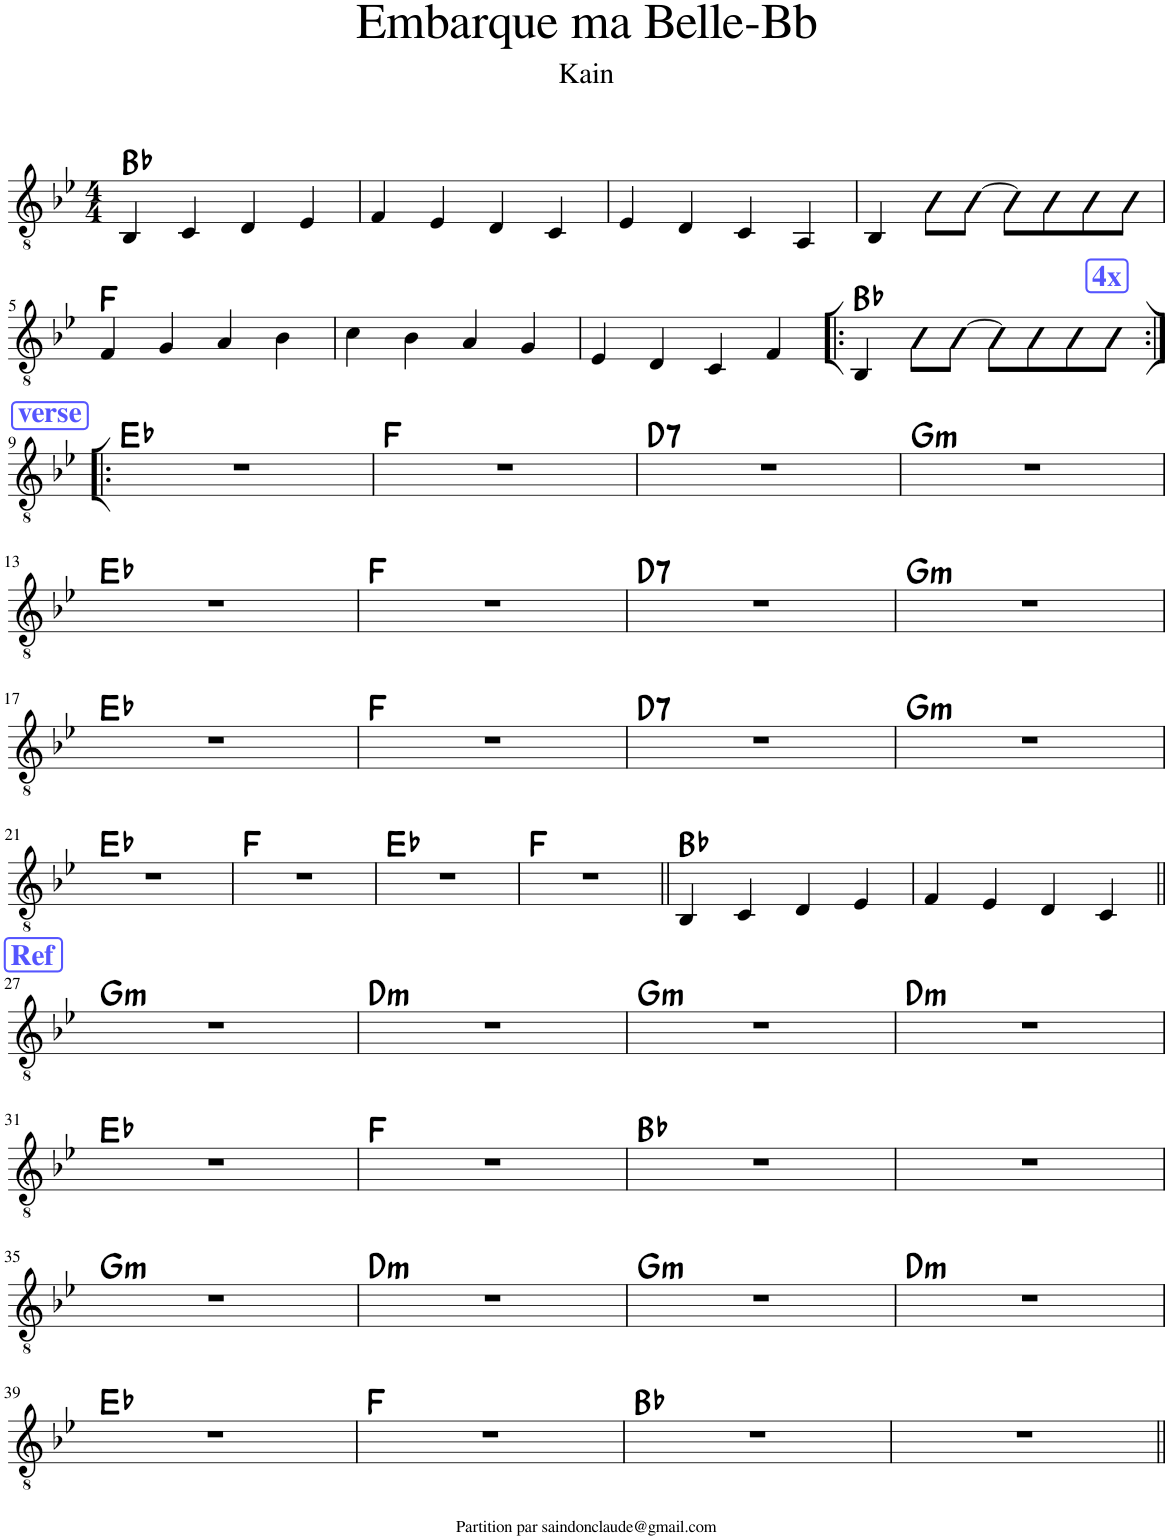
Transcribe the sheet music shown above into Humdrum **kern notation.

**kern	**harte
*part1	*part1
*staff1	*
*I"Classical Guitar	*
*I'Guit.	*
*clefGv2	*
*k[b-e-]	*
*M4/4	*
=1	=1
4BB-/	Bb:maj
4C/	.
4D/	.
4E-/	.
=2	=2
4F/	.
4E-/	.
4D/	.
4C/	.
=3	=3
4E-/	.
4D/	.
4C/	.
4AA/	.
=4	=4
4BB-/	.
8B-\L	.
[8B-\J	.
8B-\L]	.
8B-\	.
8B-\	.
8B-\J	.
!!LO:LB:g=z
=5	=5
4F/	F:maj
4G/	.
4A/	.
4B-\	.
=6	=6
4c\	.
4B-\	.
4A/	.
4G/	.
=7	=7
4E-/	.
4D/	.
4C/	.
4F/	.
!!LO:REH:place=s1:a:B:cj:color=#5555FF:fs=14:t=4x:qo=3.5
=8!|:	=8!|:
4BB-/	Bb:maj
8B-\L	.
[8B-\J	.
8B-\L]	.
8B-\	.
8B-\	.
8B-\J	.
!!LO:LB:g=z
!!LO:REH:place=s1:a:B:cj:color=#5555FF:fs=14:t=verse
=9:|!|:	=9:|!|:
1r	Eb:maj
=10	=10
1r	F:maj
=11	=11
!	!LO:H:kt=7
1r	D:7
=12	=12
!	!LO:H:kt=m
1r	G:min
!!LO:LB:g=z
=13	=13
1r	Eb:maj
=14	=14
1r	F:maj
=15	=15
!	!LO:H:kt=7
1r	D:7
=16	=16
!	!LO:H:kt=m
1r	G:min
!!LO:LB:g=z
=17	=17
1r	Eb:maj
=18	=18
1r	F:maj
=19	=19
!	!LO:H:kt=7
1r	D:7
=20	=20
!	!LO:H:kt=m
1r	G:min
!!LO:LB:g=z
=21	=21
1r	Eb:maj
=22	=22
1r	F:maj
=23	=23
1r	Eb:maj
=24	=24
1r	F:maj
=25||	=25||
4BB-/	Bb:maj
4C/	.
4D/	.
4E-/	.
=26	=26
4F/	.
4E-/	.
4D/	.
4C/	.
!!LO:LB:g=z
!!LO:REH:place=s1:a:B:cj:color=#5555FF:fs=14:t=Ref
=27||	=27||
!	!LO:H:kt=m
1r	G:min
=28	=28
!	!LO:H:kt=m
1r	D:min
=29	=29
!	!LO:H:kt=m
1r	G:min
=30	=30
!	!LO:H:kt=m
1r	D:min
!!LO:LB:g=z
=31	=31
1r	Eb:maj
=32	=32
1r	F:maj
=33	=33
1r	Bb:maj
=34	=34
1r	.
!!LO:LB:g=z
=35	=35
!	!LO:H:kt=m
1r	G:min
=36	=36
!	!LO:H:kt=m
1r	D:min
=37	=37
!	!LO:H:kt=m
1r	G:min
=38	=38
!	!LO:H:kt=m
1r	D:min
!!LO:LB:g=z
=39	=39
1r	Eb:maj
=40	=40
1r	F:maj
=41	=41
1r	Bb:maj
=42	=42
1r	.
=||	=||
*-	*-
